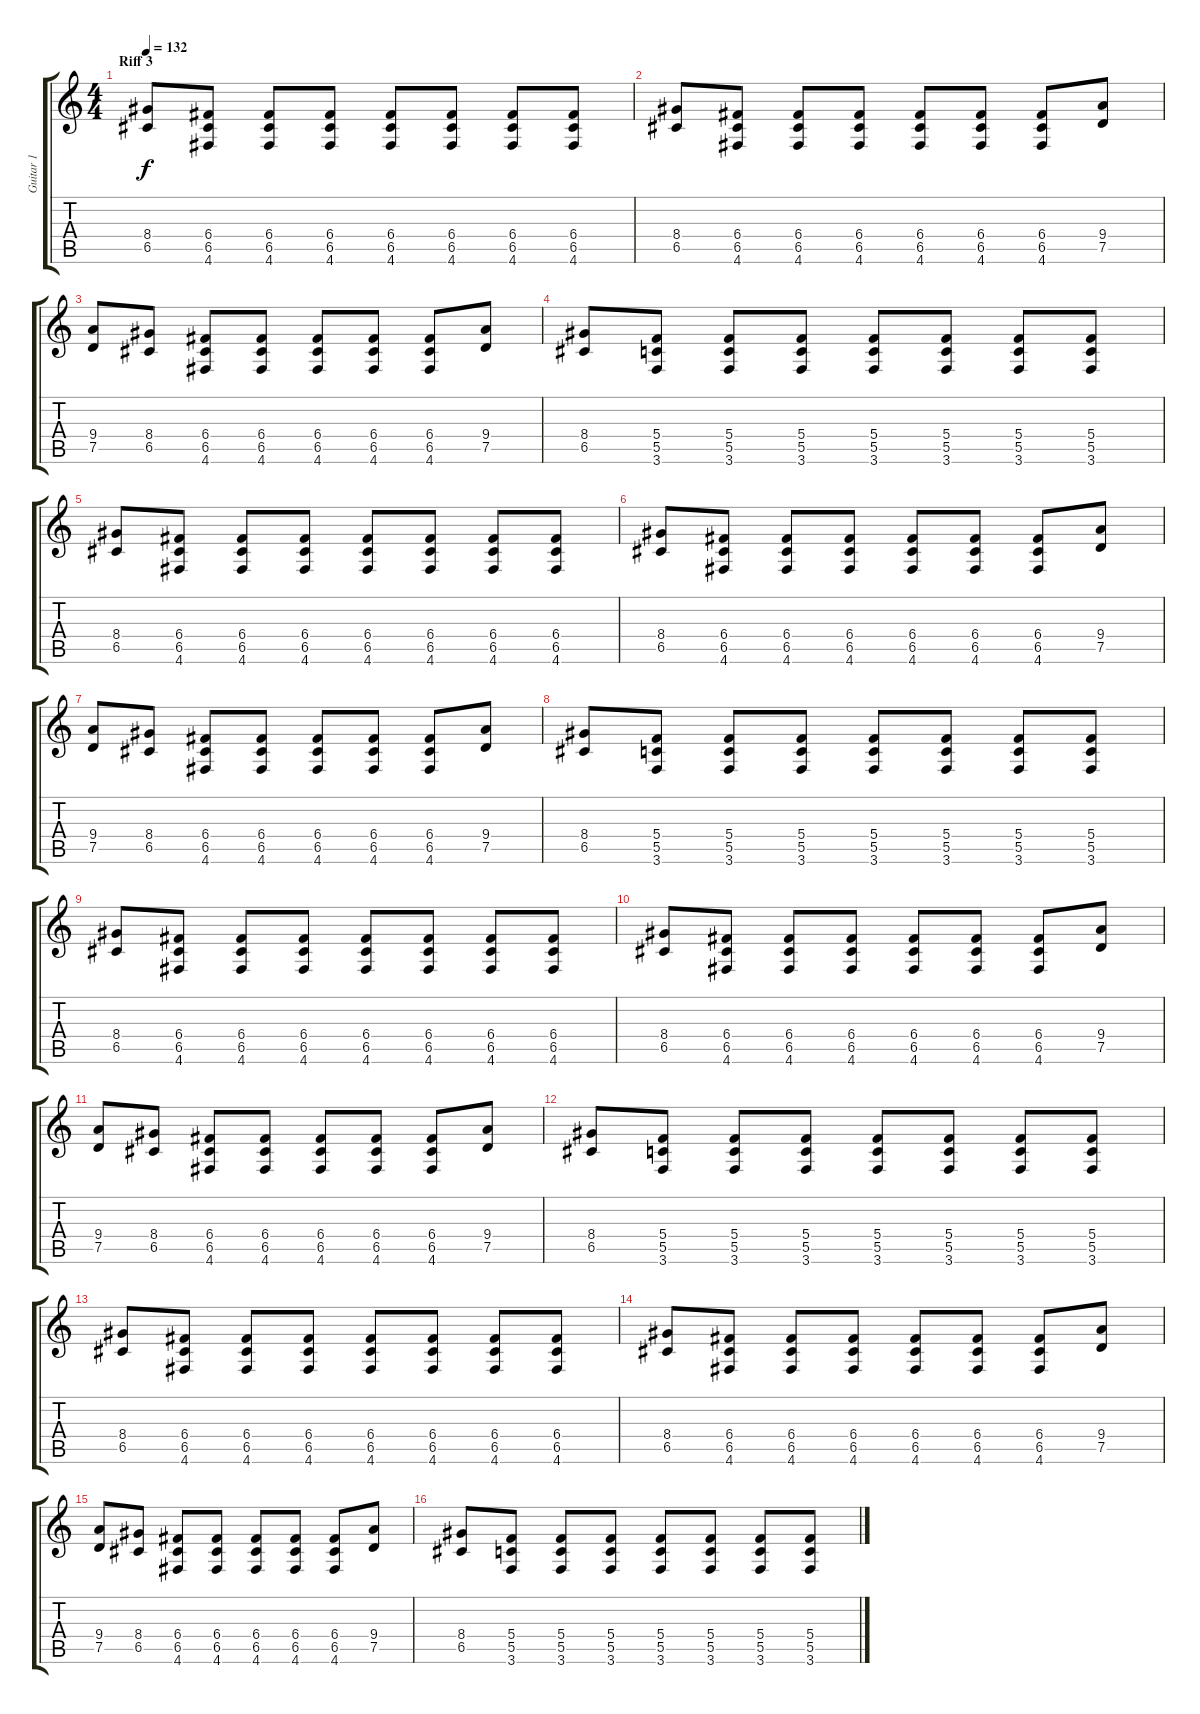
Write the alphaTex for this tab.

\track ("Guitar 1" "Guitar 1") {instrument distortionguitar}
\staff {score tabs}
\tuning (D4 A3 F3 C3 G2 D2) {hide}
\ts (4 4)
\section ("" "Riff 3")
\tempo 132
\clef g2
\ks c
(8.4 6.5).8{dy f} (6.4 6.5 4.6).8 (6.4 6.5 4.6).8 (6.4 6.5 4.6).8 (6.4 6.5 4.6).8 (6.4 6.5 4.6).8 (6.4 6.5 4.6).8 (6.4 6.5 4.6).8 |
(8.4 6.5).8 (6.4 6.5 4.6).8 (6.4 6.5 4.6).8 (6.4 6.5 4.6).8 (6.4 6.5 4.6).8 (6.4 6.5 4.6).8 (6.4 6.5 4.6).8 (9.4 7.5).8 |
(9.4 7.5).8 (8.4 6.5).8 (6.4 6.5 4.6).8 (6.4 6.5 4.6).8 (6.4 6.5 4.6).8 (6.4 6.5 4.6).8 (6.4 6.5 4.6).8 (9.4 7.5).8 |
(8.4 6.5).8 (5.4 5.5 3.6).8 (5.4 5.5 3.6).8 (5.4 5.5 3.6).8 (5.4 5.5 3.6).8 (5.4 5.5 3.6).8 (5.4 5.5 3.6).8 (5.4 5.5 3.6).8 |
(8.4 6.5).8 (6.4 6.5 4.6).8 (6.4 6.5 4.6).8 (6.4 6.5 4.6).8 (6.4 6.5 4.6).8 (6.4 6.5 4.6).8 (6.4 6.5 4.6).8 (6.4 6.5 4.6).8 |
(8.4 6.5).8 (6.4 6.5 4.6).8 (6.4 6.5 4.6).8 (6.4 6.5 4.6).8 (6.4 6.5 4.6).8 (6.4 6.5 4.6).8 (6.4 6.5 4.6).8 (9.4 7.5).8 |
(9.4 7.5).8 (8.4 6.5).8 (6.4 6.5 4.6).8 (6.4 6.5 4.6).8 (6.4 6.5 4.6).8 (6.4 6.5 4.6).8 (6.4 6.5 4.6).8 (9.4 7.5).8 |
(8.4 6.5).8 (5.4 5.5 3.6).8 (5.4 5.5 3.6).8 (5.4 5.5 3.6).8 (5.4 5.5 3.6).8 (5.4 5.5 3.6).8 (5.4 5.5 3.6).8 (5.4 5.5 3.6).8 |
(8.4 6.5).8 (6.4 6.5 4.6).8 (6.4 6.5 4.6).8 (6.4 6.5 4.6).8 (6.4 6.5 4.6).8 (6.4 6.5 4.6).8 (6.4 6.5 4.6).8 (6.4 6.5 4.6).8 |
(8.4 6.5).8 (6.4 6.5 4.6).8 (6.4 6.5 4.6).8 (6.4 6.5 4.6).8 (6.4 6.5 4.6).8 (6.4 6.5 4.6).8 (6.4 6.5 4.6).8 (9.4 7.5).8 |
(9.4 7.5).8 (8.4 6.5).8 (6.4 6.5 4.6).8 (6.4 6.5 4.6).8 (6.4 6.5 4.6).8 (6.4 6.5 4.6).8 (6.4 6.5 4.6).8 (9.4 7.5).8 |
(8.4 6.5).8 (5.4 5.5 3.6).8 (5.4 5.5 3.6).8 (5.4 5.5 3.6).8 (5.4 5.5 3.6).8 (5.4 5.5 3.6).8 (5.4 5.5 3.6).8 (5.4 5.5 3.6).8 |
(8.4 6.5).8 (6.4 6.5 4.6).8 (6.4 6.5 4.6).8 (6.4 6.5 4.6).8 (6.4 6.5 4.6).8 (6.4 6.5 4.6).8 (6.4 6.5 4.6).8 (6.4 6.5 4.6).8 |
(8.4 6.5).8 (6.4 6.5 4.6).8 (6.4 6.5 4.6).8 (6.4 6.5 4.6).8 (6.4 6.5 4.6).8 (6.4 6.5 4.6).8 (6.4 6.5 4.6).8 (9.4 7.5).8 |
(9.4 7.5).8 (8.4 6.5).8 (6.4 6.5 4.6).8 (6.4 6.5 4.6).8 (6.4 6.5 4.6).8 (6.4 6.5 4.6).8 (6.4 6.5 4.6).8 (9.4 7.5).8 |
(8.4 6.5).8 (5.4 5.5 3.6).8 (5.4 5.5 3.6).8 (5.4 5.5 3.6).8 (5.4 5.5 3.6).8 (5.4 5.5 3.6).8 (5.4 5.5 3.6).8 (5.4 5.5 3.6).8
